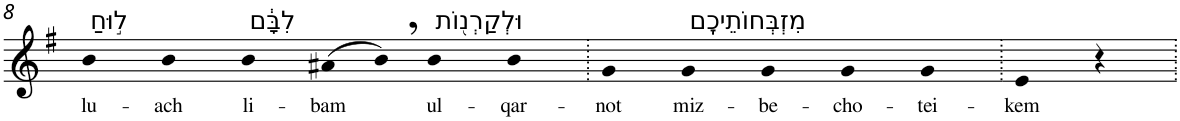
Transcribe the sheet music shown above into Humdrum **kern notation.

**kern	**text
*part1	*part1
*staff1	*staff1
*I"Piano	*
*I'Pno	*
!!LO:PB:g=z
*clefG2	*
*k[f#]	*
*G:	*
=8	=8
!LO:TX:a:t=ל֣וּחַ	!
!	!LO:LY:b
4b	lu-
!	!LO:LY:b
4b	-ach
!LO:TX:a:t=לִבָּ֔ם	!
!	!LO:LY:b
4b	li-
!	!LO:LY:b
(>8a#X	-bam
8b,)	.
!LO:TX:a:t=וּלְקַרְנ֖וֹת	!
!	!LO:LY:b
4b	ul-
!	!LO:LY:b
4b	-qar-
=9.	=9.
!	!LO:LY:b
4g	-not
!LO:TX:a:t=מִזְבְּחוֹתֵיכֶֽם	!
!	!LO:LY:b
4g	miz-
!	!LO:LY:b
4g	-be-
!	!LO:LY:b
4g	-cho-
!	!LO:LY:b
4g	-tei-
=10.	=10.
!	!LO:LY:b
4e	-kem
4r	.
=.	=.
*-	*-
